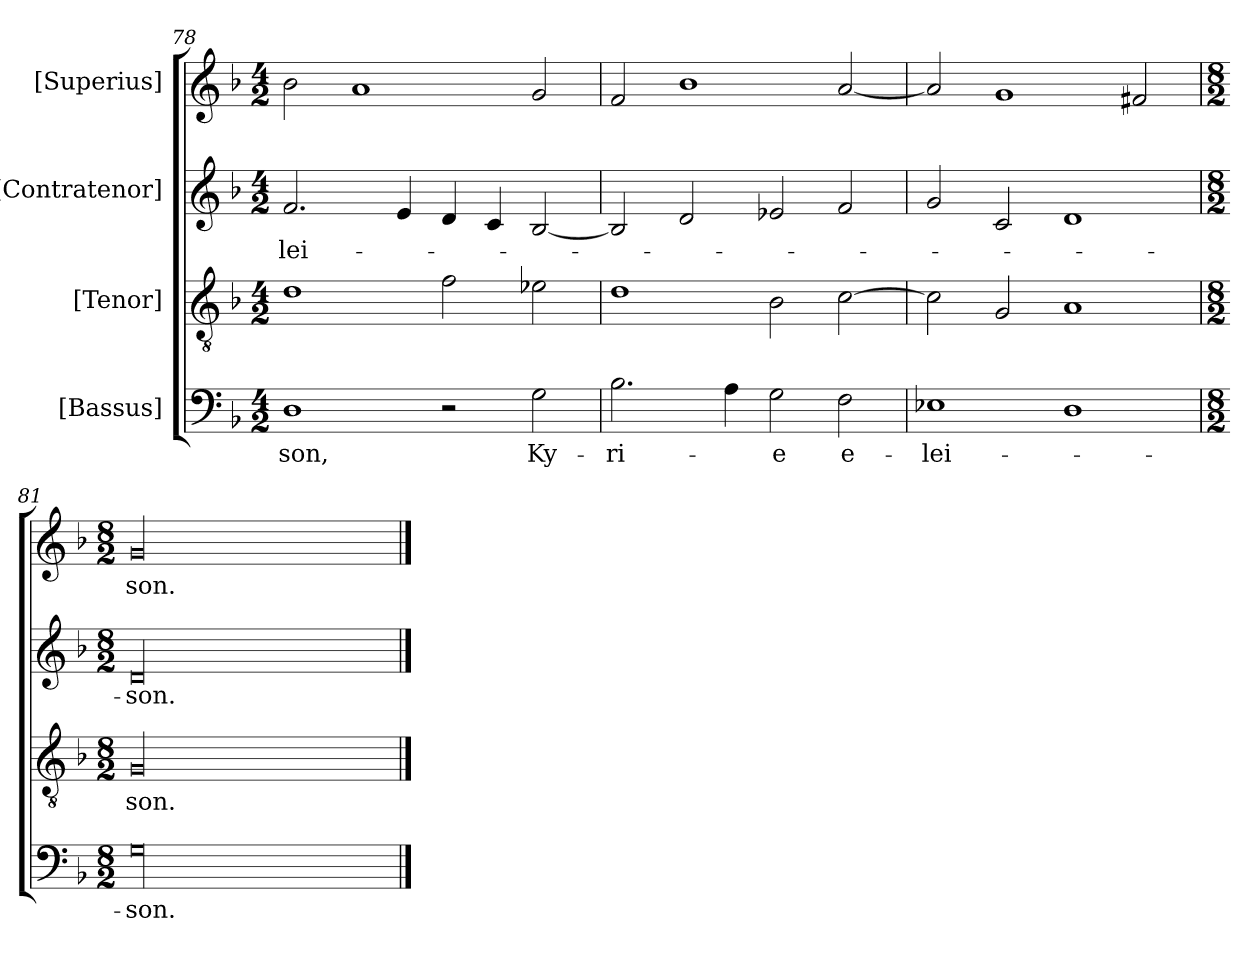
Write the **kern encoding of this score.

**kern	**text	**kern	**text	**kern	**text	**kern	**text
*part4	*part4	*part3	*part3	*part2	*part2	*part1	*part1
*staff4	*staff4	*staff3	*staff3	*staff2	*staff2	*staff1	*staff1
*I"[Bassus]	*	*I"[Tenor]	*	*I"[Contratenor]	*	*I"[Superius]	*
*clefF4	*	*clefGv2	*	*clefG2	*	*clefG2	*
*k[b-]	*	*k[b-]	*	*k[b-]	*	*k[b-]	*
*M4/2	*	*M4/2	*	*M4/2	*	*M4/2	*
=78	=78	=78	=78	=78	=78	=78	=78
1D\	-son,	1d\	.	2.f/	-lei-	2b-\	.
.	.	.	.	.	.	1a/	.
.	.	.	.	4e/	.	.	.
2r	.	2f\	.	4d/	.	.	.
.	.	.	.	4c/	.	.	.
2G\	Ky-	2e-X\	.	[2B-/	.	2g/	.
=79	=79	=79	=79	=79	=79	=79	=79
2.B-\	-ri-	1d\	.	2B-/]	.	2f/	.
.	.	.	.	2d/	.	1b-\	.
4A\	.	.	.	.	.	.	.
2G\	-e	2B-\	.	2e-X/	.	.	.
2F\	e-	[2c\	.	2f/	.	[2a/	.
=80	=80	=80	=80	=80	=80	=80	=80
1E-X\	-lei-	2c\]	.	2g/	.	2a/]	.
.	.	2G/	.	2c/	.	1g/	.
1D\	.	1A/	.	1d/	.	.	.
.	.	.	.	.	.	2f#X/	.
=81	=81	=81	=81	=81	=81	=81	=81
*M8/2	*	*M8/2	*	*M8/2	*	*M8/2	*
00G\	-son.	00G/	-son.	00d/	-son.	00g/	-son.
==	==	==	==	==	==	==	==
*-	*-	*-	*-	*-	*-	*-	*-
